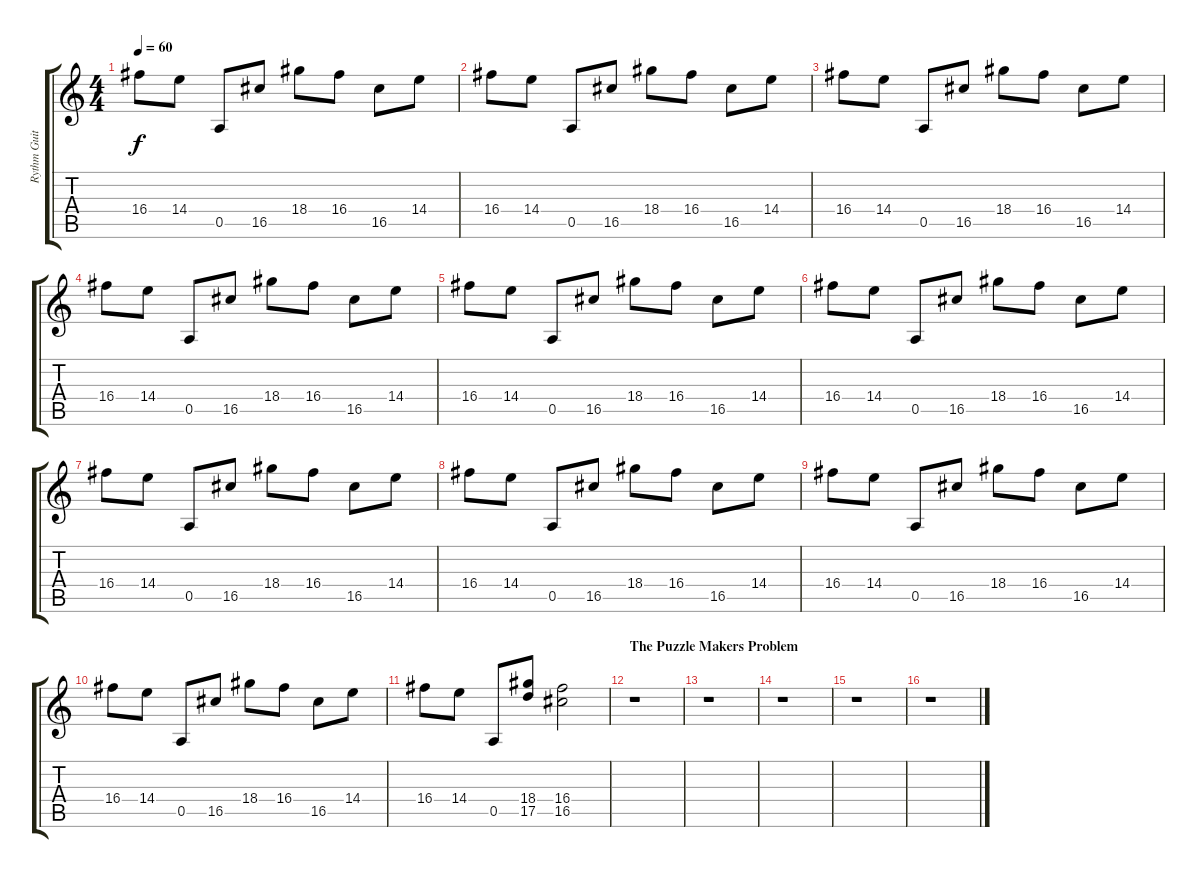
\track ("Rythm Guitar" "Rythm Guit") {instrument electricguitarjazz}
\staff {score tabs}
\tuning (E4 B3 G3 D3 A2 E2) {hide}
\ts (4 4)
\tempo 60
\clef g2
\ks c
16.4.8{dy f} 14.4.8 0.5.8 16.5.8 18.4.8 16.4.8 16.5.8 14.4.8 |
16.4.8 14.4.8 0.5.8 16.5.8 18.4.8 16.4.8 16.5.8 14.4.8 |
16.4.8 14.4.8 0.5.8 16.5.8 18.4.8 16.4.8 16.5.8 14.4.8 |
16.4.8 14.4.8 0.5.8 16.5.8 18.4.8 16.4.8 16.5.8 14.4.8 |
16.4.8 14.4.8 0.5.8 16.5.8 18.4.8 16.4.8 16.5.8 14.4.8 |
16.4.8 14.4.8 0.5.8 16.5.8 18.4.8 16.4.8 16.5.8 14.4.8 |
16.4.8 14.4.8 0.5.8 16.5.8 18.4.8 16.4.8 16.5.8 14.4.8 |
16.4.8 14.4.8 0.5.8 16.5.8 18.4.8 16.4.8 16.5.8 14.4.8 |
16.4.8 14.4.8 0.5.8 16.5.8 18.4.8 16.4.8 16.5.8 14.4.8 |
16.4.8 14.4.8 0.5.8 16.5.8 18.4.8 16.4.8 16.5.8 14.4.8 |
16.4.8 14.4.8 0.5.8 (18.4 17.5).8 (16.4 16.5).2 |
\section ("" "The Puzzle Makers Problem")
r.1 |
r.1 |
r.1 |
r.1 |
r.1
